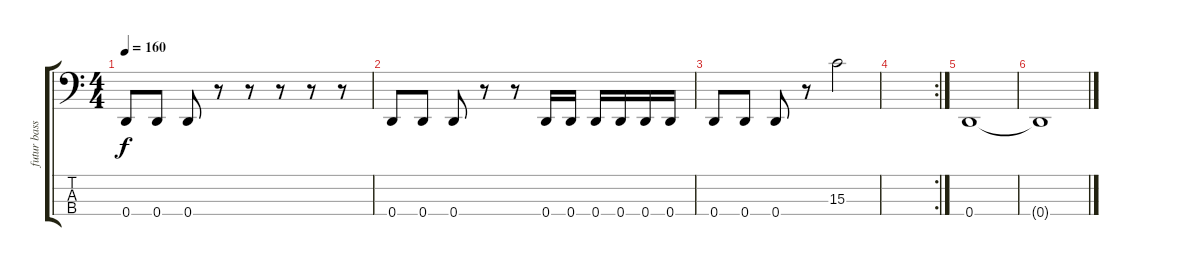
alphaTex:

\track ("futur bassmen" "futur bass") {instrument electricbasspick}
\staff {score tabs}
\tuning (G2 D2 A1 D1) {hide}
\ts (4 4)
\tempo 160
\clef f4
\ks c
0.4.8{dy f} 0.4.8 0.4.8 r.8 r.8 r.8 r.8 r.8 |
0.4.8 0.4.8 0.4.8 r.8 r.8 0.4.16 0.4.16 0.4.16 0.4.16 0.4.16 0.4.16 |
0.4.8 0.4.8 0.4.8 r.8 15.3.2 |
\rc 2
|
0.4.1 |
0.4{t}.1
